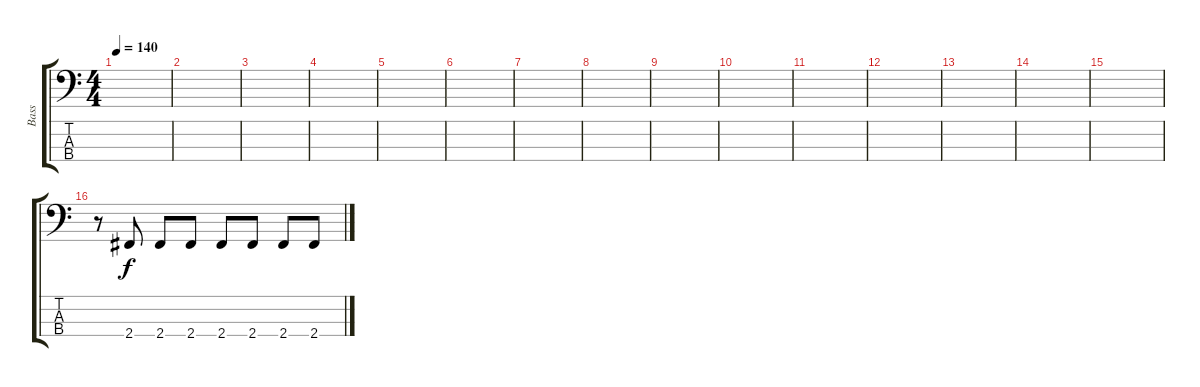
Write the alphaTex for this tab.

\track ("Bass" "Bass") {instrument electricbasspick}
\staff {score tabs}
\tuning (G2 D2 A1 E1) {hide}
\ts (4 4)
\tempo 140
\clef f4
\ks c
|
|
|
|
|
|
|
|
|
|
|
|
|
|
|
r.8 2.4.8 2.4.8 2.4.8 2.4.8 2.4.8 2.4.8 2.4.8
